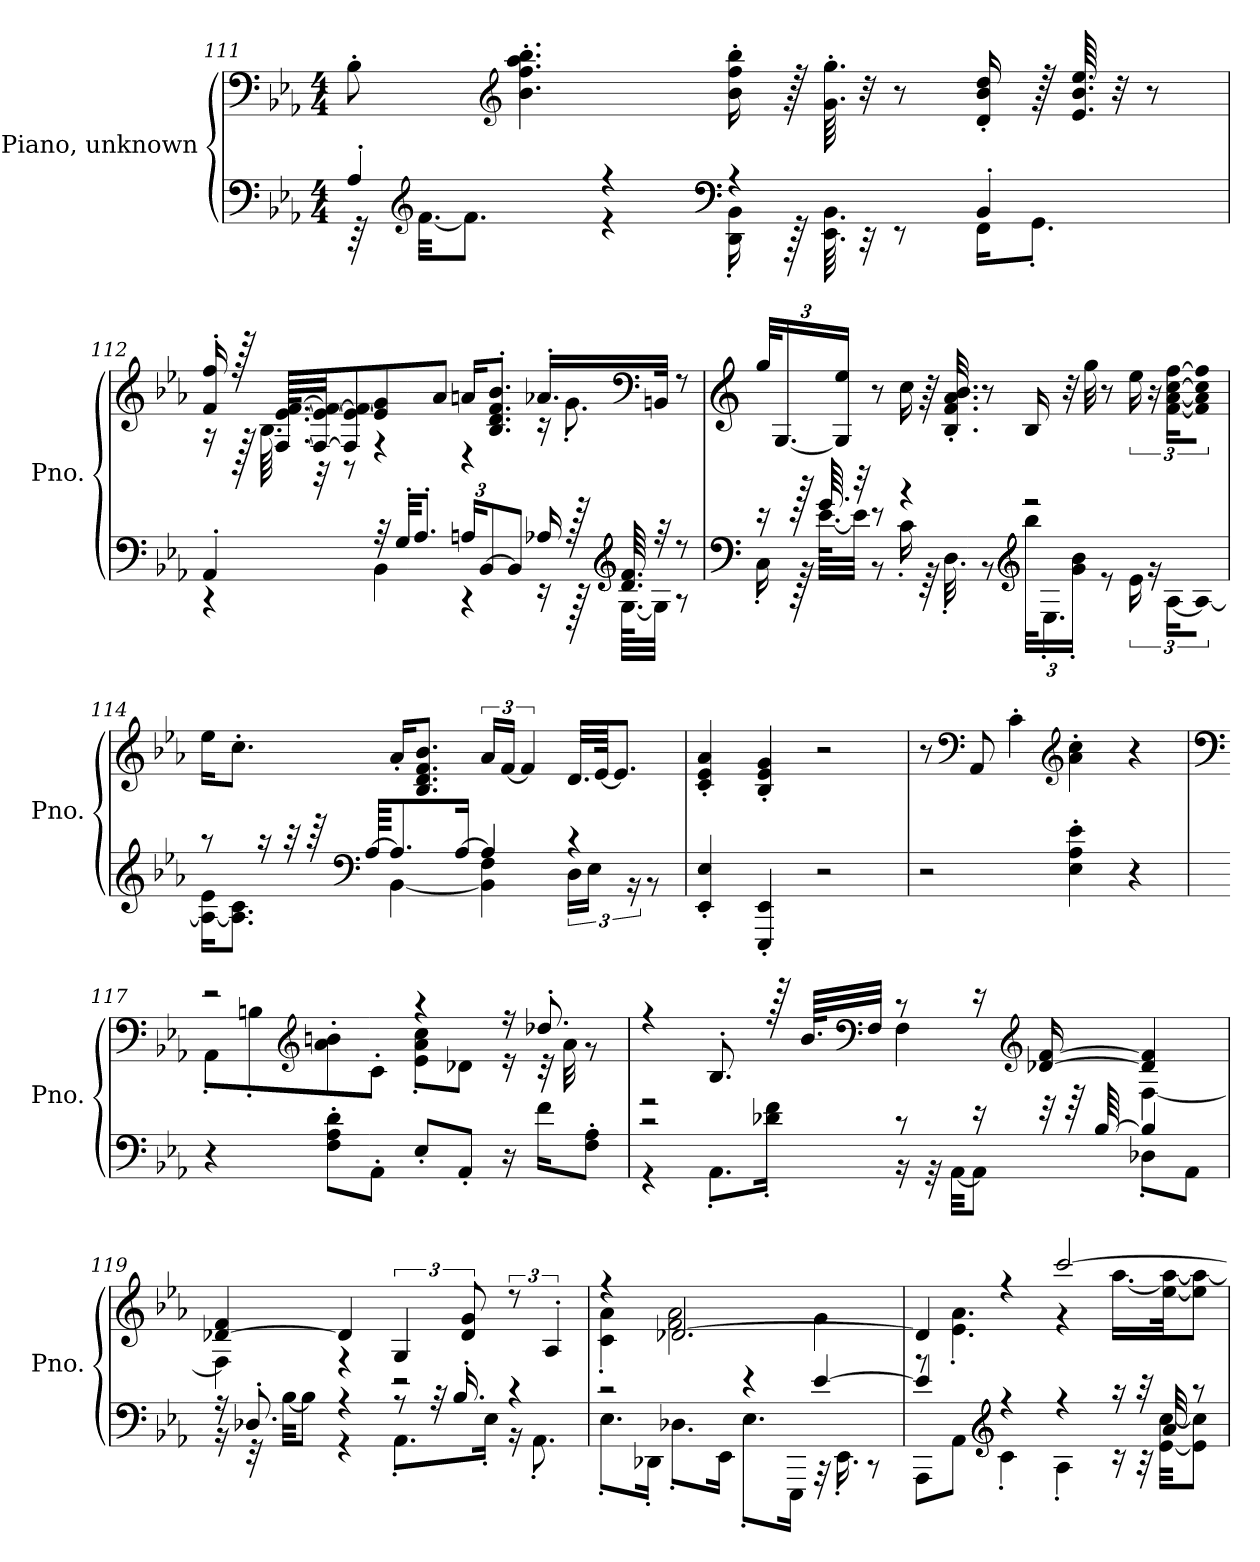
**kern	**kern
*part1	*part1
*staff2	*staff1
*I"Piano, unknown	*
*I'Pno.	*
!!LO:PB:g=z
*clefF4	*clefF4
*k[b-e-a-]	*k[b-e-a-]
*M4/4	*M4/4
=111	=111
*^	*
4A-'/	64r	8B-'\
*clefG2	*	*
.	[32.f\KKL	.
.	8.f\J]	.
*	*	*clefG2
.	.	4.b-\' 4.ff\' 4.aa-\' 4.bb-\'
4r	4r	.
*clefF4	*	*
4r	16DD\' 16BB-\'	16b-\' 16ff\' 16bb-\'
.	128r	128r
.	64.EE-\ 64.BB-\	64.g\' 64.gg\'
.	32r	32r
.	8r	8r
4BB-'/	16FF\KL	16d/' 16b-/' 16dd/'
.	8.GG'\J	128r
.	.	64.e-/ 64.b-/ 64.ee-/
.	.	32r
.	.	8r
!!LO:LB:g=z
=112	=112	=112
*	*	*^
4AA-'/	4r	16f/' 16ff/'	16r
.	.	128r	128r
.	.	[64.F/ [64.e-/ [64.f/KLLL	64.B-\
.	.	32F/_ 32e-/_ 32f/_JJ	32r
.	.	8F/] 8e-/_ 8f/]	8r
32r	4BB-\	8e-/] 8g/	4r
32G'/KKL	.	.	.
8.A-'/J	.	.	.
.	.	8a-/J	.
*Xbrackettup	*	*	*
24An/KL	4r	16an/KL	4r
[12BB-/	.	.	.
.	.	8.B-/' 8.d/' 8.f/' 8.b-/'J	.
8BB-/J]	.	.	.
16A-X/	16r	16.a-X'/LL	16r
128r	128r	.	8.g'\
*clefG2	*	*	*
64.d/ 64.f/	[64.G\KLLL	.	.
*	*	*clefF4	*
32r	32G\JJJ]	32BBn/JJk	.
8r	8r	8r	.
*	*	*v	*v
!!LO:LB:g=z
=113	=113	=113
*clefF4	*	*clefG2
*	*	*Xbrackettup
16r	16C'\	48gg/KLL
.	.	[24.G/
128r	128r	.
64.g/	[64.e-\KLLL	.
.	.	24G/] 24ee-/JJ
32r	32e-\JJJ]	.
8r	8r	8r
4r	16c'\	16cc\
.	64r	64r
.	32.D'\	32.B-/' 32.f/' 32.a-/' 32.b-/'
.	8r	8r
*clefG2	*	*
2r	48bb-\KLL	16B-/
.	24.E-'\	.
.	.	32r
.	24g\' 24b-\'JJ	.
.	.	32gg\
.	8r	8r
*	*brackettup	*brackettup
.	24e-\	24ee-\
.	24r	24r
.	[24A-\KL	[24f\ [24a-\ [24cc\ [24ff\KL
.	8A-\J_	8f\] 8a-\] 8cc\] 8ff\]J
=114	=114	=114
8r	16A-\_ 16e-\KL	16ee-\KL
.	8.A-\] 8.c\J	8.cc'\J
16r	.	.
32r	.	.
64r	.	.
*clefF4	*	*
[64A-/KKKL	.	.
8.A-/]	[4BB-\	16a-'/KL
.	.	8.B-/ 8.d/ 8.f/ 8.b-/J
[16A-/Jk	.	.
4A-/]	4BB-\] 4F\	24a-/LL
.	.	[24f/JJ
.	.	6f/]
4r	24D\LL	32.d/LLL
.	24E-\JJ	.
.	.	[64e-/JJK
.	.	8.e-/J]
.	24r	.
.	8r	.
*v	*v	*
!!LO:LB:g=z
=115	=115
4EE-/' 4E-/'	4c/' 4e-/' 4a-/'
4EEE-/' 4EE-/'	4B-/' 4e-/' 4g/'
2r	2r
=116	=116
2r	8r
*	*clefF4
.	8AA-/
.	4c'\
*	*clefG2
4E-\' 4A-\' 4e-\'	4a-\' 4cc\'
4r	4r
=117	=117
*	*clefF4
*	*^
4r	2r	8AA-'\L
.	.	8Bn'\
*	*clefG2	*
8F\' 8A-\' 8d\'L	.	8a-\' 8bn\'
8AA-'\J	.	8c'\J
8E-'/L	4r	8e-\' 8a-\' 8cc\'L
8AA-'/J	.	8d-X\J
16r	16r	16r
16f\KL	8.dd-X'/	32r
.	.	32a-\
8F\' 8A-\'J	.	8r
!!LO:LB:g=z	!!
=118	=118	=118
*^	*	*
2r	4r	4r	2r
.	8.AA-'\L	8.B-'/	.
.	16d-X\' 16f\'Jk	128r	.
.	.	64.b-/KLLL	.
*	*	*clefF4	*
.	.	32F/JJJ	.
8r	16r	8r	4F\
.	32r	.	.
.	[32AA-\KKL	.	.
16r	8AA-\J]	16r	.
*	*	*clefG2	*
32r	.	[16d-X/ [16f/	.
64r	.	.	.
[64B-/	.	.	.
4B-/]	8D-X'\L	4d-/] 4f/]	[4F\
.	8AA-\J	.	.
=119	=119	=119	=119
16r	16r	[4d-X/ 4f/	4F\]
8.D-X'/	32r	.	.
.	[32B-\KKL	.	.
.	8B-\J]	.	.
4r	4r	4d-/]	4r
8r	8.AA-'\L	6G/	2r
32r	.	.	.
16.B-'/	.	.	.
.	.	12d-/ 12g/	.
.	16E-'\Jk	.	.
4r	16r	12r	.
.	8.AA-'\	.	.
.	.	6A-'/	.
!!LO:LB:g=z	!!
=120	=120	=120	=120
2r	8.E-'\L	4r	4c\' 4a-\'
.	16DD-X'\Jk	.	.
.	8.D-X'\L	[2.d-X/	2f\ 2a-\
.	16EE-\Jk	.	.
4r	8.E-'\L	.	.
.	16EEE-\Jk	.	.
[4e-/	32r	.	4g\
.	16.EE-'\	.	.
.	8r	.	.
=121	=121	=121	=121
4e-/]	8AAA-\L	4d-/]	8r
.	8AA-\J	.	4.e-\' 4.a-\'
*clefG2	*	*	*
4r	4c'\	4r	.
4r	4A-'\	[2ccc/	4r
16r	16r	.	[16.aa-\LL
32r	32r	.	.
32a-/	[32e-\ [32cc\KKL	.	[32ee-\ 32aa-\_JK
8r	8e-\] 8cc\]J	.	8ee-\] 8aa-\_J
*v	*v	*	*
*	*v	*v
=	=
*-	*-
